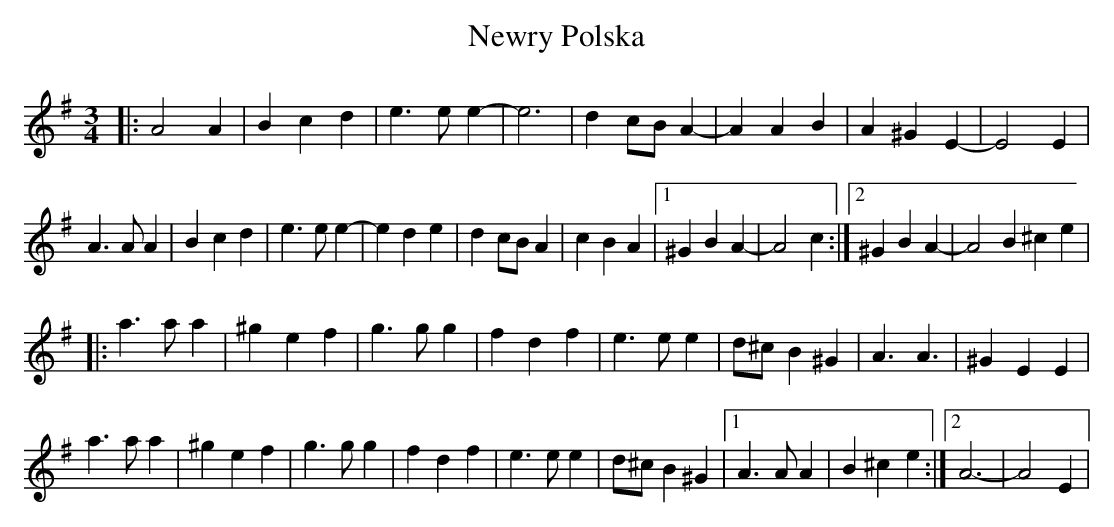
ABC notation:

X:1
T: Newry Polska
M: 3/4
L: 1/8
K: Ador
|:A4A2|B2c2d2|e3e e2-|e6|d2cB A2-|A2A2B2|A2^G2E2-|E4E2|
A3A A2|B2c2d2|e3e e2-|e2d2e2|d2cBA2|c2B2A2|1 ^G2B2A2-|A4c2:|2 ^G2B2A2-|A4B2^c2e2|
|:a3a a2|^g2e2f2|g3gg2|f2d2f2|e3e e2|d^c B2^G2|A3A3|^G2E2E2|
a3a a2|^g2e2f2|g3gg2|f2d2f2|e3e e2|d^c B2^G2|1 A3A A2|B2^c2e2:|2 A6-|A4E2|
